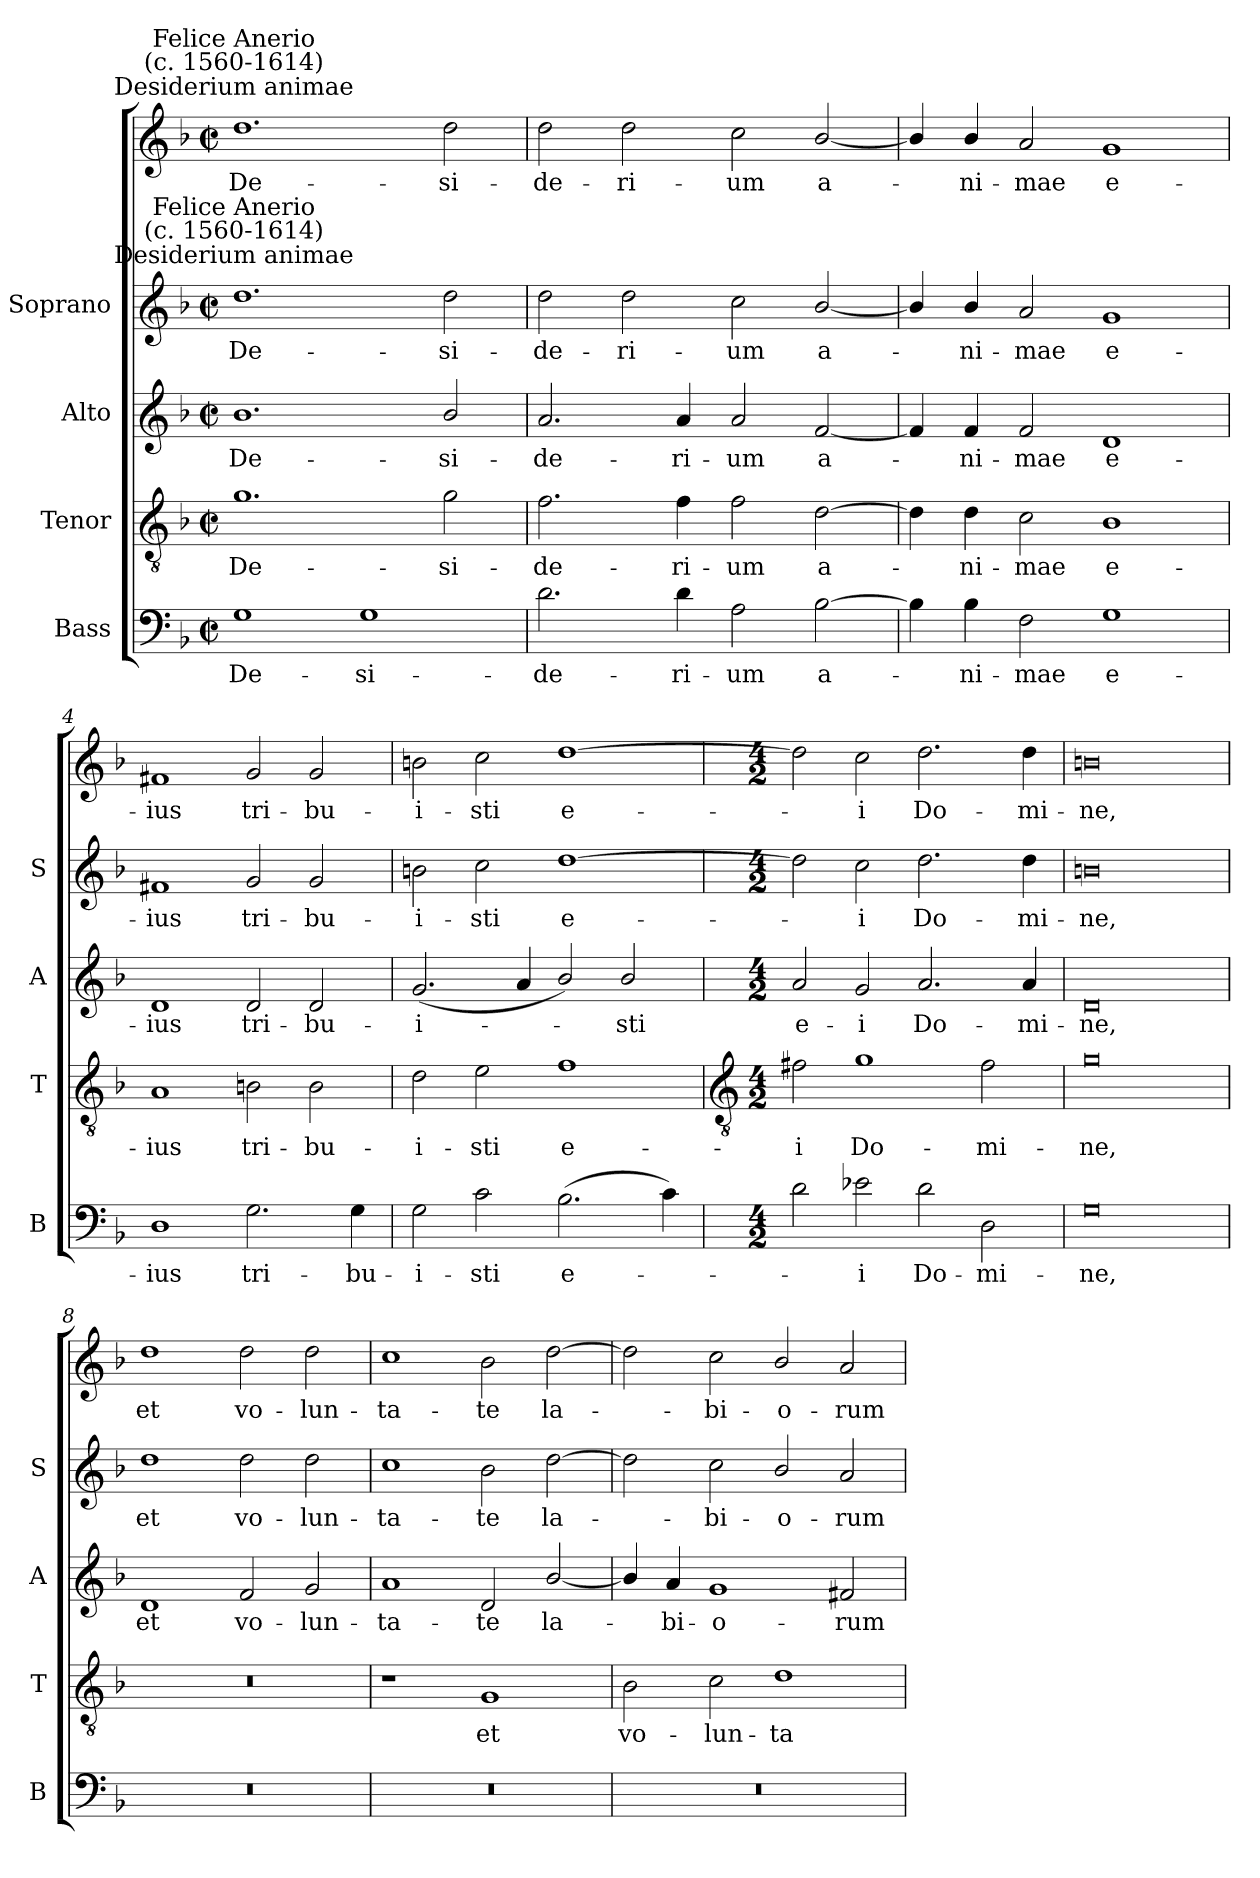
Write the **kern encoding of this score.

**kern	**text	**kern	**text	**kern	**text	**kern	**text	**kern	**text
*part4	*part4	*part3	*part3	*part2	*part2	*part1	*part1	*part1	*part1
*staff5	*staff5	*staff4	*staff4	*staff3	*staff3	*staff2	*staff2	*staff1	*staff1
*I"Bass	*	*I"Tenor	*	*I"Alto	*	*I"Soprano	*	*	*
*I'B	*	*I'T	*	*I'A	*	*I'S	*	*	*
*clefF4	*	*clefGv2	*	*clefG2	*	*	*	*clefG2	*
*k[b-]	*	*k[b-]	*	*k[b-]	*	*k[b-]	*	*k[b-]	*
*F:	*	*F:	*	*F:	*	*F:	*	*F:	*
*M4/2	*	*M4/2	*	*M4/2	*	*M4/2	*	*M4/2	*
*met(c|)	*	*met(c|)	*	*met(c|)	*	*met(c|)	*	*met(c|)	*
=1	=1	=1	=1	=1	=1	=1	=1	=1	=1
!	!	!	!	!	!	!	!	!LO:TX:a:cj:t=Desiderium animae	!
!	!	!	!	!	!	!	!	!LO:TX:a:cj:t=Felice Anerio\n(c. 1560-1614)	!
!	!	!	!	!	!	!LO:TX:a:cj:t=Desiderium animae	!	!	!
!	!	!	!	!	!	!LO:TX:a:cj:t=Felice Anerio\n(c. 1560-1614)	!	!	!
!	!LO:LY:b	!	!LO:LY:b	!	!LO:LY:b	!	!LO:LY:b	!	!LO:LY:b
1G	De-	1.g	De-	1.b-	De-	1.dd	De-	1.dd	De-
!	!LO:LY:b	!	!	!	!	!	!	!	!
1G	-si-	.	.	.	.	.	.	.	.
!	!	!	!LO:LY:b	!	!LO:LY:b	!	!LO:LY:b	!	!LO:LY:b
.	.	2g	-si-	2b-/	-si-	2dd	-si-	2dd	-si-
=2	=2	=2	=2	=2	=2	=2	=2	=2	=2
!	!LO:LY:b	!	!LO:LY:b	!	!LO:LY:b	!	!LO:LY:b	!	!LO:LY:b
2.d	-de-	2.f	-de-	2.a	-de-	2dd	-de-	2dd	-de-
!	!	!	!	!	!	!	!LO:LY:b	!	!LO:LY:b
.	.	.	.	.	.	2dd	-ri-	2dd	-ri-
!	!LO:LY:b	!	!LO:LY:b	!	!LO:LY:b	!	!	!	!
4d	-ri-	4f	-ri-	4a	-ri-	.	.	.	.
!	!LO:LY:b	!	!LO:LY:b	!	!LO:LY:b	!	!LO:LY:b	!	!LO:LY:b
2A	-um	2f	-um	2a	-um	2cc	-um	2cc	-um
!	!LO:LY:b	!	!LO:LY:b	!	!LO:LY:b	!	!LO:LY:b	!	!LO:LY:b
[2B-	a-	[2d	a-	[2f	a-	[2b-/	a-	[2b-/	a-
=3	=3	=3	=3	=3	=3	=3	=3	=3	=3
4B-]	.	4d]	.	4f]	.	4b-/]	.	4b-/]	.
!	!LO:LY:b	!	!LO:LY:b	!	!LO:LY:b	!	!LO:LY:b	!	!LO:LY:b
4B-	ni-	4d	ni-	4f	ni-	4b-/	ni-	4b-/	ni-
!	!LO:LY:b	!	!LO:LY:b	!	!LO:LY:b	!	!LO:LY:b	!	!LO:LY:b
2F	-mae	2c	-mae	2f	-mae	2a	-mae	2a	-mae
!	!LO:LY:b	!	!LO:LY:b	!	!LO:LY:b	!	!LO:LY:b	!	!LO:LY:b
1G	e-	1B-	e-	1d	e-	1g	e-	1g	e-
=4	=4	=4	=4	=4	=4	=4	=4	=4	=4
!	!LO:LY:b	!	!LO:LY:b	!	!LO:LY:b	!	!LO:LY:b	!	!LO:LY:b
1D	-ius	1A	-ius	1d	-ius	1f#X	-ius	1f#X	-ius
!	!LO:LY:b	!	!LO:LY:b	!	!LO:LY:b	!	!LO:LY:b	!	!LO:LY:b
2.G	tri-	2Bn	tri-	2d	tri-	2g	tri-	2g	tri-
!	!	!	!LO:LY:b	!	!LO:LY:b	!	!LO:LY:b	!	!LO:LY:b
.	.	2B	-bu-	2d	-bu-	2g	-bu-	2g	-bu-
!	!LO:LY:b	!	!	!	!	!	!	!	!
4G	-bu-	.	.	.	.	.	.	.	.
=5	=5	=5	=5	=5	=5	=5	=5	=5	=5
!	!LO:LY:b	!	!LO:LY:b	!	!LO:LY:b	!	!LO:LY:b	!	!LO:LY:b
2G	-i-	2d	-i-	(<2.g	-i-	2bn	-i-	2bn	-i-
!	!LO:LY:b	!	!LO:LY:b	!	!	!	!LO:LY:b	!	!LO:LY:b
2c	-sti	2e	-sti	.	.	2cc	-sti	2cc	-sti
.	.	.	.	4a	.	.	.	.	.
!	!LO:LY:b	!	!LO:LY:b	!	!	!	!LO:LY:b	!	!LO:LY:b
(>2.B-	e-	1f	e-	2b-/)	.	[1dd	e-	[1dd	e-
!	!	!	!	!	!LO:LY:b	!	!	!	!
.	.	.	.	2b-/	sti	.	.	.	.
4c)	.	.	.	.	.	.	.	.	.
!!LO:LB:g=z
=6	=6	=6	=6	=6	=6	=6	=6	=6	=6
*	*	*clefGv2	*	*	*	*	*	*	*
*M4/2	*	*M4/2	*	*M4/2	*	*M4/2	*	*M4/2	*
!	!	!	!LO:LY:b	!	!LO:LY:b	!	!	!	!
2d	.	2f#X	-i	2a	e-	2dd]	.	2dd]	.
!	!LO:LY:b	!	!LO:LY:b	!	!LO:LY:b	!	!LO:LY:b	!	!LO:LY:b
2e-X	i	1g	Do-	2g	-i	2cc	i	2cc	i
!	!LO:LY:b	!	!	!	!LO:LY:b	!	!LO:LY:b	!	!LO:LY:b
2d	Do-	.	.	2.a	Do-	2.dd	Do-	2.dd	Do-
!	!LO:LY:b	!	!LO:LY:b	!	!	!	!	!	!
2D	-mi-	2f#	-mi-	.	.	.	.	.	.
!	!	!	!	!	!LO:LY:b	!	!LO:LY:b	!	!LO:LY:b
.	.	.	.	4a	-mi-	4dd	-mi-	4dd	-mi-
=7	=7	=7	=7	=7	=7	=7	=7	=7	=7
!	!LO:LY:b	!	!LO:LY:b	!	!LO:LY:b	!	!LO:LY:b	!	!LO:LY:b
0G	-ne,	0g	-ne,	0d	-ne,	0bn	-ne,	0bn	-ne,
=8	=8	=8	=8	=8	=8	=8	=8	=8	=8
!	!	!	!	!	!LO:LY:b	!	!LO:LY:b	!	!LO:LY:b
0r	.	0r	.	1d	et	1dd	et	1dd	et
!	!	!	!	!	!LO:LY:b	!	!LO:LY:b	!	!LO:LY:b
.	.	.	.	2f	vo-	2dd	vo-	2dd	vo-
!	!	!	!	!	!LO:LY:b	!	!LO:LY:b	!	!LO:LY:b
.	.	.	.	2g	-lun-	2dd	-lun-	2dd	-lun-
=9	=9	=9	=9	=9	=9	=9	=9	=9	=9
!	!	!	!	!	!LO:LY:b	!	!LO:LY:b	!	!LO:LY:b
0r	.	1r	.	1a	-ta-	1cc	-ta-	1cc	-ta-
!	!	!	!LO:LY:b	!	!LO:LY:b	!	!LO:LY:b	!	!LO:LY:b
.	.	1G	et	2d	-te	2b-	-te	2b-	-te
!	!	!	!	!	!LO:LY:b	!	!LO:LY:b	!	!LO:LY:b
.	.	.	.	[2b-/	la-	[2dd	la-	[2dd	la-
=10	=10	=10	=10	=10	=10	=10	=10	=10	=10
!	!	!	!LO:LY:b	!	!	!	!	!	!
0r	.	2B-	vo-	4b-/]	.	2dd]	.	2dd]	.
!	!	!	!	!	!LO:LY:b	!	!	!	!
.	.	.	.	4a	bi-	.	.	.	.
!	!	!	!LO:LY:b	!	!LO:LY:b	!	!LO:LY:b	!	!LO:LY:b
.	.	2c	-lun-	1g	-o-	2cc	bi-	2cc	bi-
!	!	!	!LO:LY:b	!	!	!	!LO:LY:b	!	!LO:LY:b
.	.	1d	-ta-	.	.	2b-/	-o-	2b-/	-o-
!	!	!	!	!	!LO:LY:b	!	!LO:LY:b	!	!LO:LY:b
.	.	.	.	2f#X	-rum	2a	-rum	2a	-rum
=	=	=	=	=	=	=	=	=	=
*-	*-	*-	*-	*-	*-	*-	*-	*-	*-
